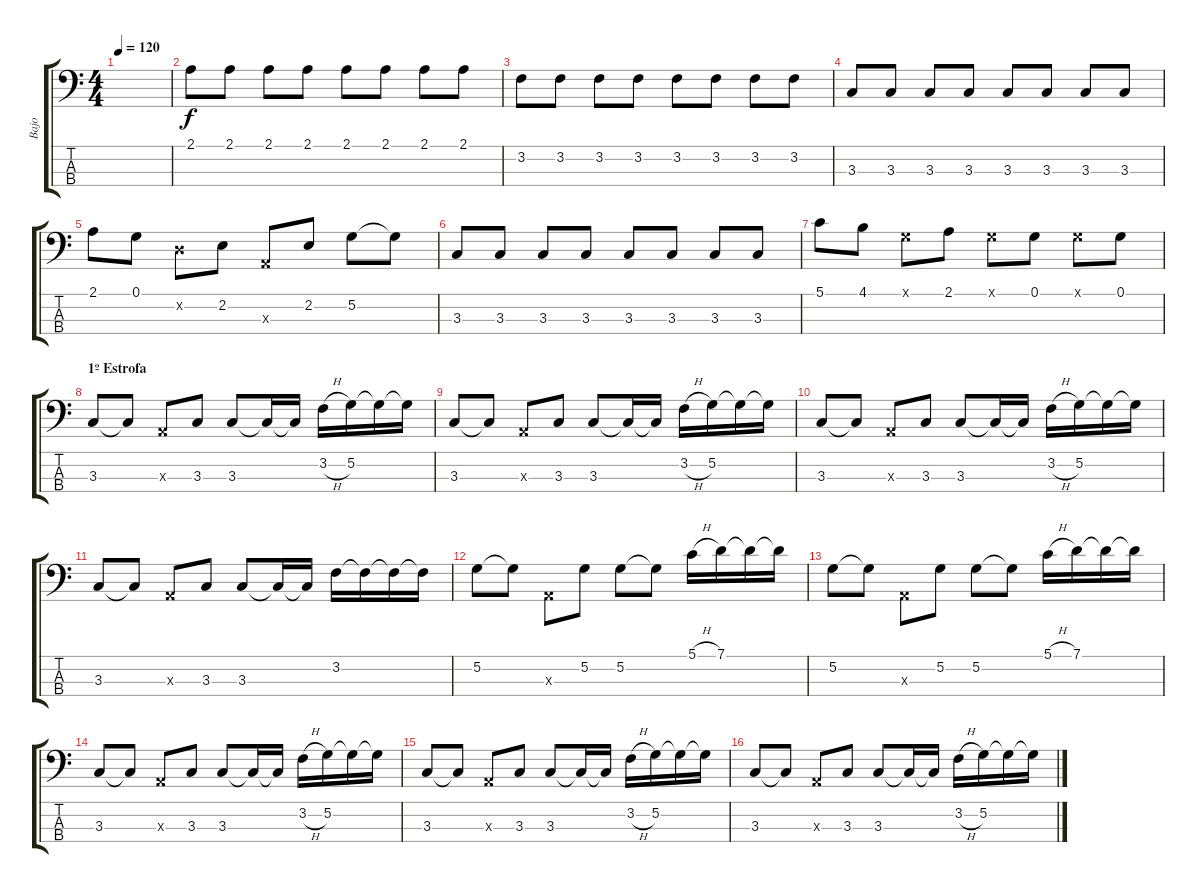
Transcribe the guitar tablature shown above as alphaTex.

\track ("Bajo" "Bajo") {instrument electricbassfinger}
\staff {score tabs}
\tuning (G2 D2 A1 E1) {hide}
\ts (4 4)
\tempo 120
\clef f4
\ks c
|
2.1.8 2.1.8 2.1.8 2.1.8 2.1.8 2.1.8 2.1.8 2.1.8 |
3.2.8 3.2.8 3.2.8 3.2.8 3.2.8 3.2.8 3.2.8 3.2.8 |
3.3.8 3.3.8 3.3.8 3.3.8 3.3.8 3.3.8 3.3.8 3.3.8 |
2.1.8 0.1.8 0.2{x}.8 2.2.8 0.3{x}.8 2.2.8 5.2.8 5.2{t}.8 |
3.3.8 3.3.8 3.3.8 3.3.8 3.3.8 3.3.8 3.3.8 3.3.8 |
5.1.8 4.1.8 0.1{x}.8 2.1.8 0.1{x}.8 0.1.8 0.1{x}.8 0.1.8 |
\section ("" "1º Estrofa")
3.3.8 3.3{t}.8 0.3{x}.8 3.3.8 3.3.8 3.3{t}.16 3.3{t}.16 3.2{h}.16 5.2.16 5.2{t}.16 5.2{t}.16 |
3.3.8 3.3{t}.8 0.3{x}.8 3.3.8 3.3.8 3.3{t}.16 3.3{t}.16 3.2{h}.16 5.2.16 5.2{t}.16 5.2{t}.16 |
3.3.8 3.3{t}.8 0.3{x}.8 3.3.8 3.3.8 3.3{t}.16 3.3{t}.16 3.2{h}.16 5.2.16 5.2{t}.16 5.2{t}.16 |
3.3.8 3.3{t}.8 0.3{x}.8 3.3.8 3.3.8 3.3{t}.16 3.3{t}.16 3.2.16 3.2{t}.16 3.2{t}.16 3.2{t}.16 |
5.2.8 5.2{t}.8 0.3{x}.8 5.2.8 5.2.8 5.2{t}.8 5.1{h}.16 7.1.16 7.1{t}.16 7.1{t}.16 |
5.2.8 5.2{t}.8 0.3{x}.8 5.2.8 5.2.8 5.2{t}.8 5.1{h}.16 7.1.16 7.1{t}.16 7.1{t}.16 |
3.3.8 3.3{t}.8 0.3{x}.8 3.3.8 3.3.8 3.3{t}.16 3.3{t}.16 3.2{h}.16 5.2.16 5.2{t}.16 5.2{t}.16 |
3.3.8 3.3{t}.8 0.3{x}.8 3.3.8 3.3.8 3.3{t}.16 3.3{t}.16 3.2{h}.16 5.2.16 5.2{t}.16 5.2{t}.16 |
3.3.8 3.3{t}.8 0.3{x}.8 3.3.8 3.3.8 3.3{t}.16 3.3{t}.16 3.2{h}.16 5.2.16 5.2{t}.16 5.2{t}.16
